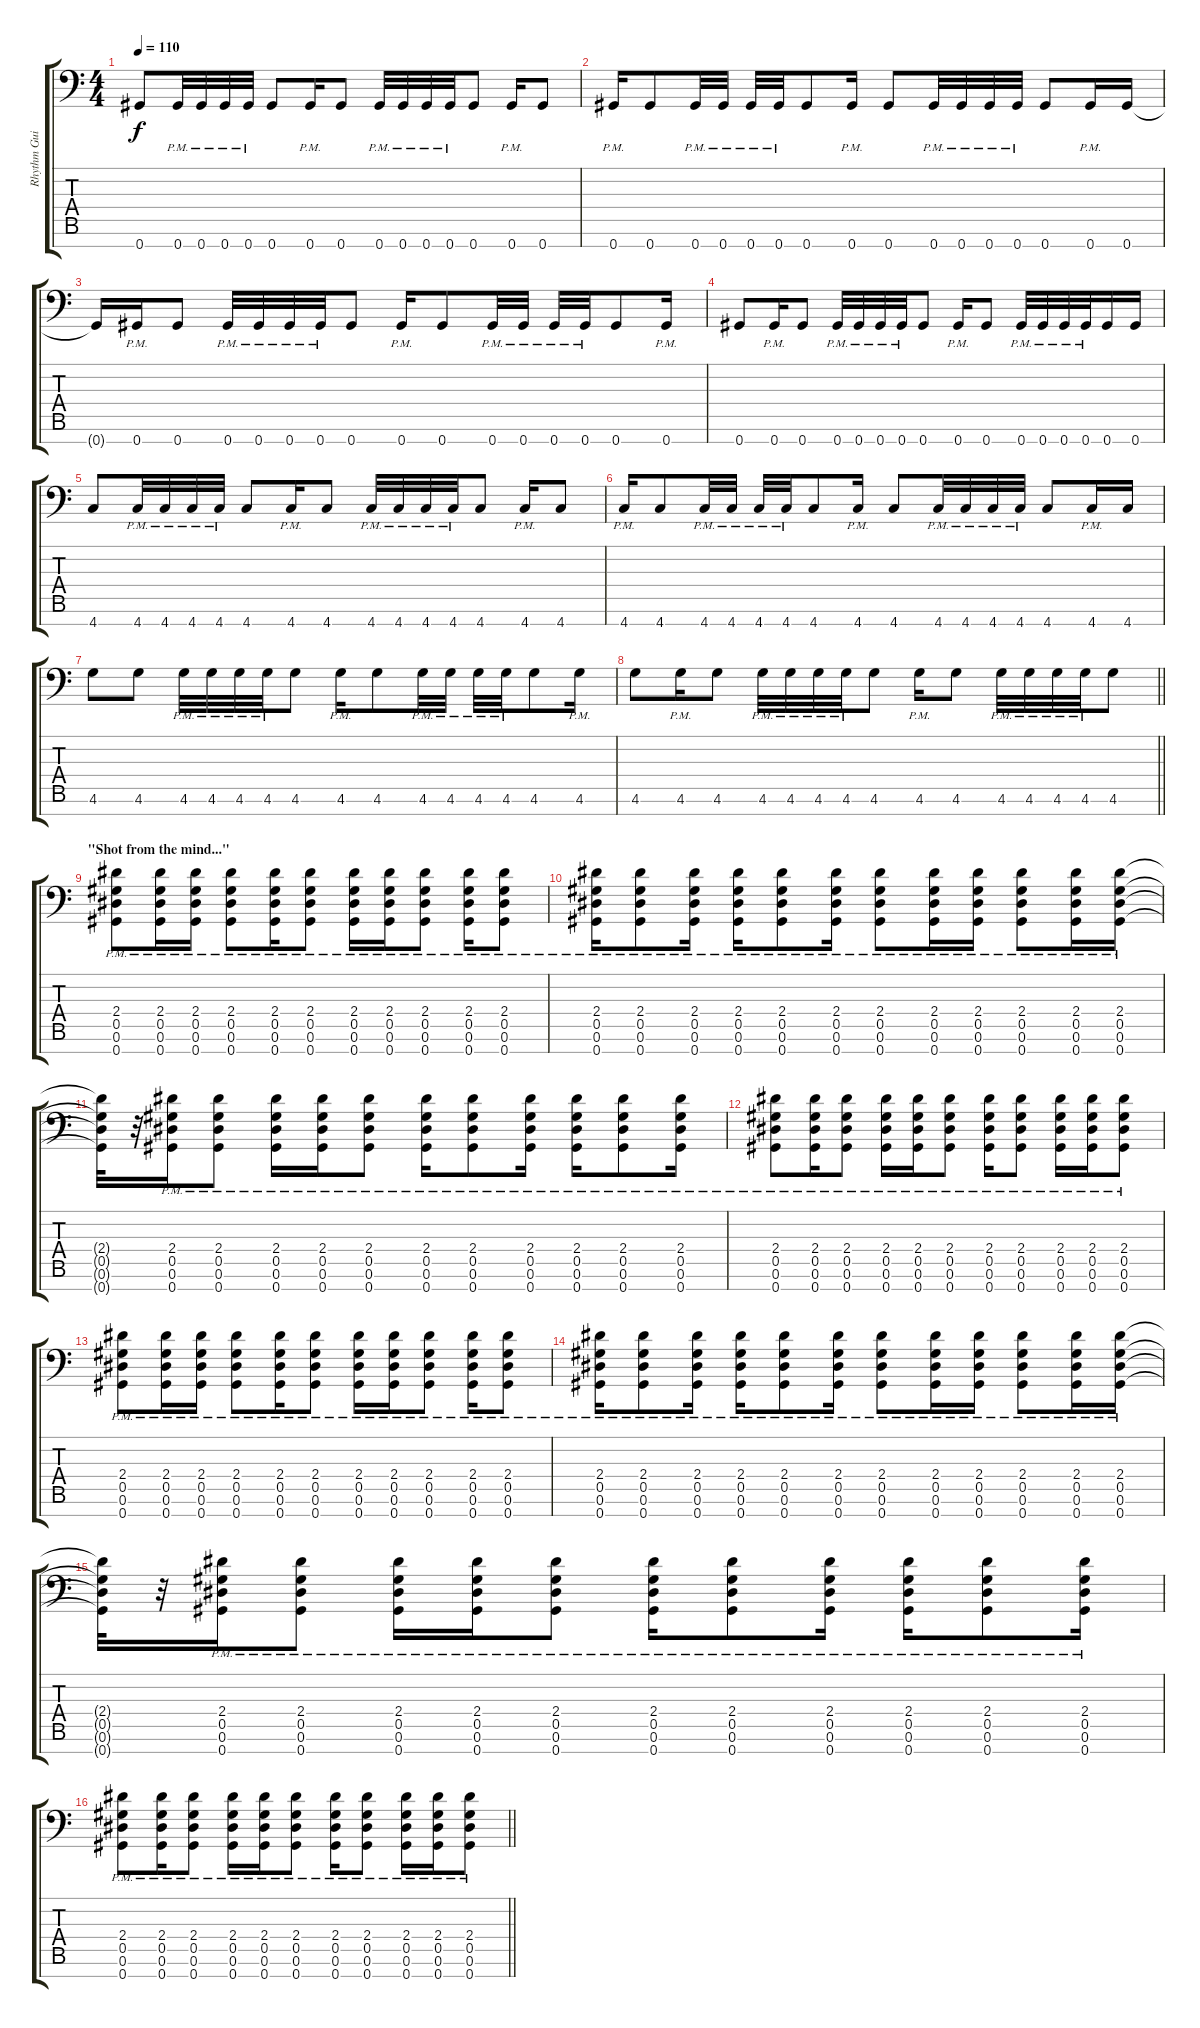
\track ("Rhythm Guitar R" "Rhythm Gui") {instrument distortionguitar}
\staff {score tabs}
\tuning (Eb4 Bb3 Gb3 Db3 Ab2 Eb2 Ab1) {hide}
\ts (4 4)
\tempo 110
\clef f4
\ks c
0.7.8{dy f} 0.7{pm}.32 0.7{pm}.32 0.7{pm}.32 0.7{pm}.32 0.7.8 0.7{pm}.16 0.7.8 0.7{pm}.32 0.7{pm}.32 0.7{pm}.32 0.7{pm}.32 0.7.8 0.7{pm}.16 0.7.8 |
0.7{pm}.16 0.7.8 0.7{pm}.32 0.7{pm}.32 0.7{pm}.32 0.7{pm}.32 0.7.8 0.7{pm}.16 0.7.8 0.7{pm}.32 0.7{pm}.32 0.7{pm}.32 0.7{pm}.32 0.7.8 0.7{pm}.16 0.7.16 |
0.7{t}.16 0.7{pm}.16 0.7.8 0.7{pm}.32 0.7{pm}.32 0.7{pm}.32 0.7{pm}.32 0.7.8 0.7{pm}.16 0.7.8 0.7{pm}.32 0.7{pm}.32 0.7{pm}.32 0.7{pm}.32 0.7.8 0.7{pm}.16 |
0.7.8 0.7{pm}.16 0.7.8 0.7{pm}.32 0.7{pm}.32 0.7{pm}.32 0.7{pm}.32 0.7.8 0.7{pm}.16 0.7.8 0.7{pm}.32 0.7{pm}.32 0.7{pm}.32 0.7{pm}.32 0.7.16 0.7.16 |
4.7.8 4.7{pm}.32 4.7{pm}.32 4.7{pm}.32 4.7{pm}.32 4.7.8 4.7{pm}.16 4.7.8 4.7{pm}.32 4.7{pm}.32 4.7{pm}.32 4.7{pm}.32 4.7.8 4.7{pm}.16 4.7.8 |
4.7{pm}.16 4.7.8 4.7{pm}.32 4.7{pm}.32 4.7{pm}.32 4.7{pm}.32 4.7.8 4.7{pm}.16 4.7.8 4.7{pm}.32 4.7{pm}.32 4.7{pm}.32 4.7{pm}.32 4.7.8 4.7{pm}.16 4.7.16 |
4.6.8 4.6.8 4.6{pm}.32 4.6{pm}.32 4.6{pm}.32 4.6{pm}.32 4.6.8 4.6{pm}.16 4.6.8 4.6{pm}.32 4.6{pm}.32 4.6{pm}.32 4.6{pm}.32 4.6.8 4.6{pm}.16 |
\barLineRight lightlight
4.6.8 4.6{pm}.16 4.6.8 4.6{pm}.32 4.6{pm}.32 4.6{pm}.32 4.6{pm}.32 4.6.8 4.6{pm}.16 4.6.8 4.6{pm}.32 4.6{pm}.32 4.6{pm}.32 4.6{pm}.32 4.6.8 |
\section ("" "\"Shot from the mind...\"")
(2.4{pm} 0.5{pm} 0.6{pm} 0.7{pm}).8{volume 11} (2.4{pm} 0.5{pm} 0.6{pm} 0.7{pm}).16 (2.4{pm} 0.5{pm} 0.6{pm} 0.7{pm}).16 (2.4{pm} 0.5{pm} 0.6{pm} 0.7{pm}).8 (2.4{pm} 0.5{pm} 0.6{pm} 0.7{pm}).16 (2.4{pm} 0.5{pm} 0.6{pm} 0.7{pm}).8 (2.4{pm} 0.5{pm} 0.6{pm} 0.7{pm}).16 (2.4{pm} 0.5{pm} 0.6{pm} 0.7{pm}).16 (2.4{pm} 0.5{pm} 0.6{pm} 0.7{pm}).8 (2.4{pm} 0.5{pm} 0.6{pm} 0.7{pm}).16 (2.4{pm} 0.5{pm} 0.6{pm} 0.7{pm}).8 |
(2.4{pm} 0.5{pm} 0.6{pm} 0.7{pm}).16 (2.4{pm} 0.5{pm} 0.6{pm} 0.7{pm}).8 (2.4{pm} 0.5{pm} 0.6{pm} 0.7{pm}).16 (2.4{pm} 0.5{pm} 0.6{pm} 0.7{pm}).16 (2.4{pm} 0.5{pm} 0.6{pm} 0.7{pm}).8 (2.4{pm} 0.5{pm} 0.6{pm} 0.7{pm}).16 (2.4{pm} 0.5{pm} 0.6{pm} 0.7{pm}).8 (2.4{pm} 0.5{pm} 0.6{pm} 0.7{pm}).16 (2.4{pm} 0.5{pm} 0.6{pm} 0.7{pm}).16 (2.4{pm} 0.5{pm} 0.6{pm} 0.7{pm}).8 (2.4{pm} 0.5{pm} 0.6{pm} 0.7{pm}).16 (2.4{pm} 0.5{pm} 0.6{pm} 0.7{pm}).16 |
(2.4{t} 0.5{t} 0.6{t} 0.7{t}).32 r.32 (2.4{pm} 0.5{pm} 0.6{pm} 0.7{pm}).16 (2.4{pm} 0.5{pm} 0.6{pm} 0.7{pm}).8 (2.4{pm} 0.5{pm} 0.6{pm} 0.7{pm}).16 (2.4{pm} 0.5{pm} 0.6{pm} 0.7{pm}).16 (2.4{pm} 0.5{pm} 0.6{pm} 0.7{pm}).8 (2.4{pm} 0.5{pm} 0.6{pm} 0.7{pm}).16 (2.4{pm} 0.5{pm} 0.6{pm} 0.7{pm}).8 (2.4{pm} 0.5{pm} 0.6{pm} 0.7{pm}).16 (2.4{pm} 0.5{pm} 0.6{pm} 0.7{pm}).16 (2.4{pm} 0.5{pm} 0.6{pm} 0.7{pm}).8 (2.4{pm} 0.5{pm} 0.6{pm} 0.7{pm}).16 |
(2.4{pm} 0.5{pm} 0.6{pm} 0.7{pm}).8 (2.4{pm} 0.5{pm} 0.6{pm} 0.7{pm}).16 (2.4{pm} 0.5{pm} 0.6{pm} 0.7{pm}).8 (2.4{pm} 0.5{pm} 0.6{pm} 0.7{pm}).16 (2.4{pm} 0.5{pm} 0.6{pm} 0.7{pm}).16 (2.4{pm} 0.5{pm} 0.6{pm} 0.7{pm}).8 (2.4{pm} 0.5{pm} 0.6{pm} 0.7{pm}).16 (2.4{pm} 0.5{pm} 0.6{pm} 0.7{pm}).8 (2.4{pm} 0.5{pm} 0.6{pm} 0.7{pm}).16 (2.4{pm} 0.5{pm} 0.6{pm} 0.7{pm}).16 (2.4{pm} 0.5{pm} 0.6{pm} 0.7{pm}).8 |
(2.4{pm} 0.5{pm} 0.6{pm} 0.7{pm}).8 (2.4{pm} 0.5{pm} 0.6{pm} 0.7{pm}).16 (2.4{pm} 0.5{pm} 0.6{pm} 0.7{pm}).16 (2.4{pm} 0.5{pm} 0.6{pm} 0.7{pm}).8 (2.4{pm} 0.5{pm} 0.6{pm} 0.7{pm}).16 (2.4{pm} 0.5{pm} 0.6{pm} 0.7{pm}).8 (2.4{pm} 0.5{pm} 0.6{pm} 0.7{pm}).16 (2.4{pm} 0.5{pm} 0.6{pm} 0.7{pm}).16 (2.4{pm} 0.5{pm} 0.6{pm} 0.7{pm}).8 (2.4{pm} 0.5{pm} 0.6{pm} 0.7{pm}).16 (2.4{pm} 0.5{pm} 0.6{pm} 0.7{pm}).8 |
(2.4{pm} 0.5{pm} 0.6{pm} 0.7{pm}).16 (2.4{pm} 0.5{pm} 0.6{pm} 0.7{pm}).8 (2.4{pm} 0.5{pm} 0.6{pm} 0.7{pm}).16 (2.4{pm} 0.5{pm} 0.6{pm} 0.7{pm}).16 (2.4{pm} 0.5{pm} 0.6{pm} 0.7{pm}).8 (2.4{pm} 0.5{pm} 0.6{pm} 0.7{pm}).16 (2.4{pm} 0.5{pm} 0.6{pm} 0.7{pm}).8 (2.4{pm} 0.5{pm} 0.6{pm} 0.7{pm}).16 (2.4{pm} 0.5{pm} 0.6{pm} 0.7{pm}).16 (2.4{pm} 0.5{pm} 0.6{pm} 0.7{pm}).8 (2.4{pm} 0.5{pm} 0.6{pm} 0.7{pm}).16 (2.4{pm} 0.5{pm} 0.6{pm} 0.7{pm}).16 |
(2.4{t} 0.5{t} 0.6{t} 0.7{t}).32 r.32 (2.4{pm} 0.5{pm} 0.6{pm} 0.7{pm}).16 (2.4{pm} 0.5{pm} 0.6{pm} 0.7{pm}).8 (2.4{pm} 0.5{pm} 0.6{pm} 0.7{pm}).16 (2.4{pm} 0.5{pm} 0.6{pm} 0.7{pm}).16 (2.4{pm} 0.5{pm} 0.6{pm} 0.7{pm}).8 (2.4{pm} 0.5{pm} 0.6{pm} 0.7{pm}).16 (2.4{pm} 0.5{pm} 0.6{pm} 0.7{pm}).8 (2.4{pm} 0.5{pm} 0.6{pm} 0.7{pm}).16 (2.4{pm} 0.5{pm} 0.6{pm} 0.7{pm}).16 (2.4{pm} 0.5{pm} 0.6{pm} 0.7{pm}).8 (2.4{pm} 0.5{pm} 0.6{pm} 0.7{pm}).16 |
\barLineRight lightlight
(2.4{pm} 0.5{pm} 0.6{pm} 0.7{pm}).8 (2.4{pm} 0.5{pm} 0.6{pm} 0.7{pm}).16 (2.4{pm} 0.5{pm} 0.6{pm} 0.7{pm}).8 (2.4{pm} 0.5{pm} 0.6{pm} 0.7{pm}).16 (2.4{pm} 0.5{pm} 0.6{pm} 0.7{pm}).16 (2.4{pm} 0.5{pm} 0.6{pm} 0.7{pm}).8 (2.4{pm} 0.5{pm} 0.6{pm} 0.7{pm}).16 (2.4{pm} 0.5{pm} 0.6{pm} 0.7{pm}).8 (2.4{pm} 0.5{pm} 0.6{pm} 0.7{pm}).16 (2.4{pm} 0.5{pm} 0.6{pm} 0.7{pm}).16 (2.4{pm} 0.5{pm} 0.6{pm} 0.7{pm}).8
